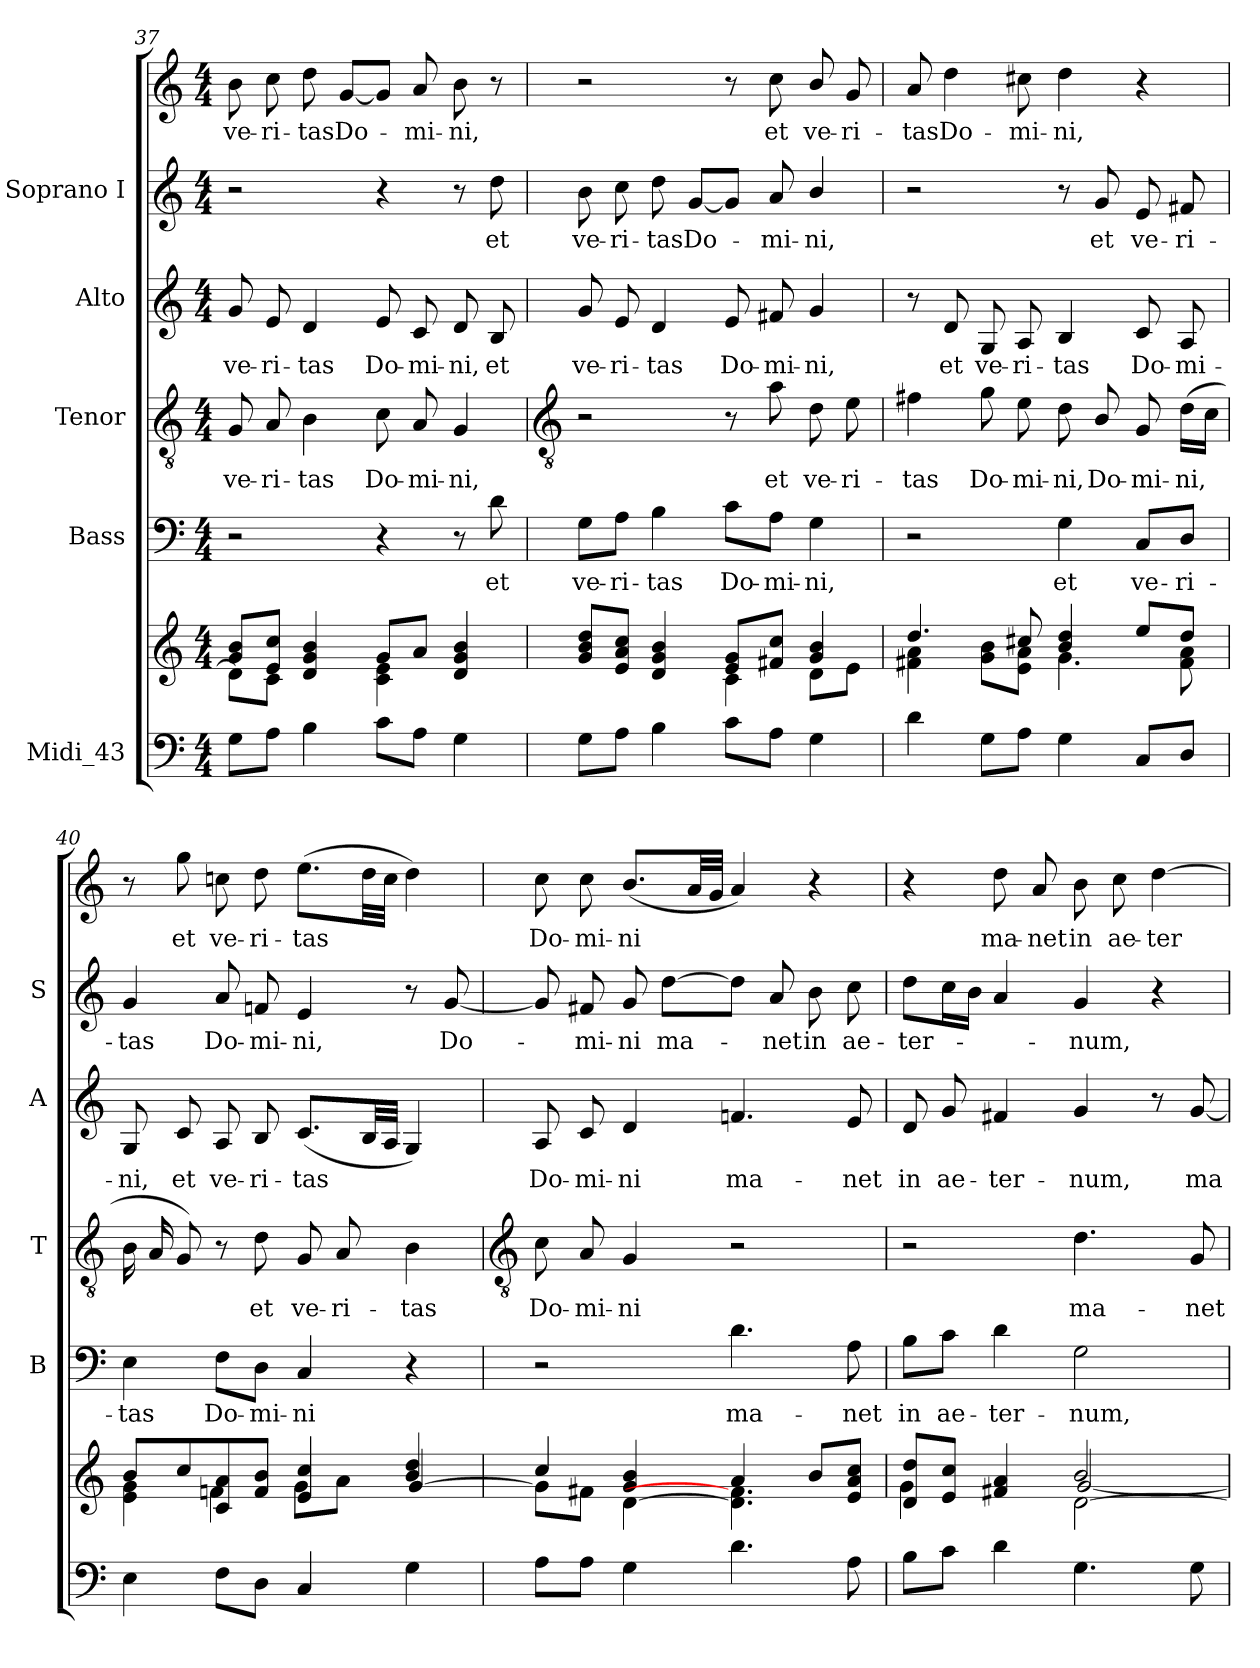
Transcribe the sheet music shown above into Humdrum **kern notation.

**kern	**kern	**kern	**text	**kern	**text	**kern	**text	**kern	**text	**kern	**text
*part5	*part5	*part4	*part4	*part3	*part3	*part2	*part2	*part1	*part1	*part1	*part1
*staff7	*staff6	*staff5	*staff5	*staff4	*staff4	*staff3	*staff3	*staff2	*staff2	*staff1	*staff1
*I"Midi_43	*	*I"Bass	*	*I"Tenor	*	*I"Alto	*	*I"Soprano I	*	*	*
*	*	*I'B	*	*I'T	*	*I'A	*	*I'S	*	*	*
*clefF4	*clefG2	*clefF4	*	*clefGv2	*	*clefG2	*	*clefG2	*	*clefG2	*
*k[]	*k[]	*k[]	*	*k[]	*	*k[]	*	*k[]	*	*k[]	*
*C:	*C:	*C:	*	*C:	*	*C:	*	*C:	*	*C:	*
*M4/4	*M4/4	*M4/4	*	*M4/4	*	*M4/4	*	*M4/4	*	*M4/4	*
=37	=37	=37	=37	=37	=37	=37	=37	=37	=37	=37	=37
*	*^	*	*	*	*	*	*	*	*	*	*
*	*	*^	*	*	*	*	*	*	*	*	*	*
!	!	!	!	!	!	!	!LO:LY:b	!	!LO:LY:b	!	!	!	!LO:LY:b
8GL	8g/ 8b/L	1ryy	8d\L]	2r	.	8G	ve-	8g	ve-	2r	.	8b	ve-
!	!	!	!	!	!	!	!LO:LY:b	!	!LO:LY:b	!	!	!	!LO:LY:b
8AJ	8e/ 8cc/J	.	8c\J	.	.	8A	-ri-	8e	-ri-	.	.	8cc	-ri-
!	!	!	!	!	!	!	!LO:LY:b	!	!LO:LY:b	!	!	!	!LO:LY:b
4B	4d/ 4g/ 4b/	.	4ryy	.	.	4B	-tas	4d	-tas	.	.	8dd	-tas
!	!	!	!	!	!	!	!	!	!	!	!	!	!LO:LY:b
.	.	.	.	.	.	.	.	.	.	.	.	[8gL	Do-
!	!	!	!	!	!	!	!LO:LY:b	!	!LO:LY:b	!	!	!	!
8cL	8g/L	.	4c\ 4e\	4r	.	8c	Do-	8e	Do-	4r	.	8gJ]	.
!	!	!	!	!	!	!	!LO:LY:b	!	!LO:LY:b	!	!	!	!LO:LY:b
8AJ	8a/J	.	.	.	.	8A	-mi-	8c	-mi-	.	.	8a	mi-
!	!	!	!	!	!	!	!LO:LY:b	!	!LO:LY:b	!	!	!	!LO:LY:b
4G	4d/ 4g/ 4b/	.	4ryy	8r	.	4G	-ni,	8d	-ni,	8r	.	8b	-ni,
!	!	!	!	!	!LO:LY:b	!	!	!	!LO:LY:b	!	!LO:LY:b	!	!
.	.	.	.	8d	et	.	.	8B	et	8dd	et	8r	.
!!LO:LB:g=z
=38	=38	=38	=38	=38	=38	=38	=38	=38	=38	=38	=38	=38	=38
*	*	*	*	*	*	*clefGv2	*	*	*	*	*	*	*
!	!	!	!	!	!LO:LY:b	!	!	!	!LO:LY:b	!	!LO:LY:b	!	!
8GL	8g/ 8b/ 8dd/L	1ryy	2ryy	8G\L	ve-	2r	.	8g	ve-	8b	-ve-	2r	.
!	!	!	!	!	!LO:LY:b	!	!	!	!LO:LY:b	!	!LO:LY:b	!	!
8AJ	8e/ 8a/ 8cc/J	.	.	8A\J	-ri-	.	.	8e	-ri-	8cc	-ri-	.	.
!	!	!	!	!	!LO:LY:b	!	!	!	!LO:LY:b	!	!LO:LY:b	!	!
4B	4d/ 4g/ 4b/	.	.	4B	-tas	.	.	4d	-tas	8dd	-tas	.	.
!	!	!	!	!	!	!	!	!	!	!	!LO:LY:b	!	!
.	.	.	.	.	.	.	.	.	.	[8gL	Do-	.	.
!	!	!	!	!	!LO:LY:b	!	!	!	!LO:LY:b	!	!	!	!
8cL	8e/ 8g/L	.	4c\	8c\L	Do-	8r	.	8e	Do-	8gJ]	.	8r	.
!	!	!	!	!	!LO:LY:b	!	!LO:LY:b	!	!LO:LY:b	!	!LO:LY:b	!	!LO:LY:b
8AJ	8f#X/ 8cc/J	.	.	8A\J	-mi-	8a	et	8f#X	-mi-	8a	mi-	8cc	et
!	!	!	!	!	!LO:LY:b	!	!LO:LY:b	!	!LO:LY:b	!	!LO:LY:b	!	!LO:LY:b
4G	4g/ 4b/	.	8d\L	4G	-ni,	8d	ve-	4g	-ni,	4b/	-ni,	8b/	ve-
!	!	!	!	!	!	!	!LO:LY:b	!	!	!	!	!	!LO:LY:b
.	.	.	8e\J	.	.	8e	-ri-	.	.	.	.	8g	-ri-
=39	=39	=39	=39	=39	=39	=39	=39	=39	=39	=39	=39	=39	=39
!	!	!	!	!	!	!	!LO:LY:b	!	!	!	!	!	!LO:LY:b
4d	4.dd/	1ryy	4f#X\ 4a\	2r	.	4f#X	-tas	8r	.	2r	.	8a	tas
!	!	!	!	!	!	!	!	!	!LO:LY:b	!	!	!	!LO:LY:b
.	.	.	.	.	.	.	.	8d	et	.	.	4dd	Do-
!	!	!	!	!	!	!	!LO:LY:b	!	!LO:LY:b	!	!	!	!
8GL	.	.	8g\ 8b\L	.	.	8g	Do-	8G	ve-	.	.	.	.
!	!	!	!	!	!	!	!LO:LY:b	!	!LO:LY:b	!	!	!	!LO:LY:b
8AJ	8cc#X/	.	8e\ 8a\J	.	.	8e	-mi-	8A	-ri-	.	.	8cc#X	-mi-
!	!	!	!	!	!LO:LY:b	!	!LO:LY:b	!	!LO:LY:b	!	!	!	!LO:LY:b
4G	4b/ 4dd/	.	4.g\	4G	et	8d	-ni,	4B	-tas	8r	.	4dd	-ni,
!	!	!	!	!	!	!	!LO:LY:b	!	!	!	!LO:LY:b	!	!
.	.	.	.	.	.	8B/	Do-	.	.	8g	et	.	.
!	!	!	!	!	!LO:LY:b	!	!LO:LY:b	!	!LO:LY:b	!	!LO:LY:b	!	!
8CL	8ee/L	.	.	8C/L	ve-	8G	-mi-	8c	Do-	8e	ve-	4r	.
!	!	!	!	!	!LO:LY:b	!	!LO:LY:b	!	!LO:LY:b	!	!LO:LY:b	!	!
8DJ	8dd/J	.	8f#\ 8a\	8D/J	-ri-	(<16dLL	-ni,	8A	-mi-	8f#X	-ri-	.	.
.	.	.	.	.	.	16cJJ	.	.	.	.	.	.	.
=40	=40	=40	=40	=40	=40	=40	=40	=40	=40	=40	=40	=40	=40
!	!	!	!	!	!LO:LY:b	!	!	!	!LO:LY:b	!	!LO:LY:b	!	!
4E	8b/L	1ryy	4e\ 4g\	4E	-tas	16BLL	.	8G	-ni,	4g	tas	8r	.
.	.	.	.	.	.	16A	.	.	.	.	.	.	.
!	!	!	!	!	!	!	!	!	!LO:LY:b	!	!	!	!LO:LY:b
.	8cc/	.	.	.	.	8GJ)	.	8c	et	.	.	8gg	-et
!	!	!	!	!	!LO:LY:b	!	!	!	!LO:LY:b	!	!LO:LY:b	!	!LO:LY:b
8FL	8c/ 8a/	.	4fn\	8F\L	Do-	8r	.	8A	ve-	8a	Do-	8ccn	ve-
!	!	!	!	!	!LO:LY:b	!	!LO:LY:b	!	!LO:LY:b	!	!LO:LY:b	!	!LO:LY:b
8DJ	8f/ 8b/J	.	.	8D\J	-mi-	8d	et	8B	-ri-	8fn	-mi-	8dd	-ri-
!	!	!	!	!	!LO:LY:b	!	!LO:LY:b	!	!LO:LY:b	!	!LO:LY:b	!	!LO:LY:b
4C	4e/ 4cc/	.	8g\L	4C	-ni	8G	ve-	(<8.cL	-tas	4e	-ni,	(>8.eeL	-tas
!	!	!	!	!	!	!	!LO:LY:b	!	!	!	!	!	!
.	.	.	8a\J	.	.	8A	-ri-	.	.	.	.	.	.
.	.	.	.	.	.	.	.	32BLL	.	.	.	32ddLL	.
.	.	.	.	.	.	.	.	32AJJJ	.	.	.	32ccJJJ	.
!	!	!	!	!	!	!	!LO:LY:b	!	!	!	!	!	!
4G	4b/ 4dd/	.	[4g/	4r	.	4B	-tas	4G)	.	8r	.	4dd)	.
!	!	!	!	!	!	!	!	!	!	!	!LO:LY:b	!	!
.	.	.	.	.	.	.	.	.	.	[8gL	Do-	.	.
!!LO:LB:g=z
=41	=41	=41	=41	=41	=41	=41	=41	=41	=41	=41	=41	=41	=41
*	*	*	*	*	*	*clefGv2	*	*	*	*	*	*	*
!	!	!	!	!	!	!	!LO:LY:b	!	!LO:LY:b	!	!	!	!LO:LY:b
8AL	4cc/	1ryy	8g\L]	2r	.	8c	Do-	8A	Do-	8g]	.	8cc	Do-
!	!	!	!	!	!	!	!LO:LY:b	!	!LO:LY:b	!	!LO:LY:b	!	!LO:LY:b
8AJ	.	.	8f#X\J	.	.	8A	-mi-	8c	-mi-	8f#X	mi-	8cc	-mi-
!	!	!	!	!	!	!	!LO:LY:b	!	!LO:LY:b	!	!LO:LY:b	!	!LO:LY:b
4G	4g/ 4b/	.	[4d\	.	.	4G	-ni	4d	-ni	8g	-ni	(<8.bL	-ni
!	!	!	!	!	!	!	!	!	!	!	!LO:LY:b	!	!
.	.	.	.	.	.	.	.	.	.	[8ddL	ma-	.	.
.	.	.	.	.	.	.	.	.	.	.	.	32aLL	.
.	.	.	.	.	.	.	.	.	.	.	.	32gJJJ	.
!	!	!	!	!	!LO:LY:b	!	!	!	!LO:LY:b	!	!	!	!
4.d	4a/	.	4.d\] 4.f\]	4.d	ma-	2r	.	4.fn	ma-	8ddJ]	.	4a)	.
!	!	!	!	!	!	!	!	!	!	!	!LO:LY:b	!	!
.	.	.	.	.	.	.	.	.	.	8a	net	.	.
!	!	!	!	!	!	!	!	!	!	!	!LO:LY:b	!	!
.	8b/L	.	.	.	.	.	.	.	.	8b	in	4r	.
!	!	!	!	!	!LO:LY:b	!	!	!	!LO:LY:b	!	!LO:LY:b	!	!
8A	8e/ 8a/ 8cc/J	.	8ryy	8A	-net	.	.	8e	-net	8cc	ae-	.	.
=42	=42	=42	=42	=42	=42	=42	=42	=42	=42	=42	=42	=42	=42
!	!	!	!	!	!LO:LY:b	!	!	!	!LO:LY:b	!	!LO:LY:b	!	!
8BL	8d/ 8dd/L	2ryy	4g\	8B\L	in	2r	.	8d	in	8ddL	ter-	4r	.
!	!	!	!	!	!LO:LY:b	!	!	!	!LO:LY:b	!	!	!	!
8cJ	8e/ 8cc/J	.	.	8c\J	ae-	.	.	8g	ae-	16ccL	.	.	.
.	.	.	.	.	.	.	.	.	.	16bJJ	.	.	.
!	!	!	!	!	!LO:LY:b	!	!	!	!LO:LY:b	!	!	!	!LO:LY:b
4d	4f#X/ 4a/	.	4ryy	4d	-ter-	.	.	4f#X	-ter-	4a	.	8dd	-ma-
!	!	!	!	!	!	!	!	!	!	!	!	!	!LO:LY:b
.	.	.	.	.	.	.	.	.	.	.	.	8a	-net
!	!	!	!	!	!LO:LY:b	!	!LO:LY:b	!	!LO:LY:b	!	!LO:LY:b	!	!LO:LY:b
4.G	2b/	[2g/	[2d\	2G	-num,	4.d	ma-	4g	-num,	4g	num,	8b	in
!	!	!	!	!	!	!	!	!	!	!	!	!	!LO:LY:b
.	.	.	.	.	.	.	.	.	.	.	.	8cc	ae-
!	!	!	!	!	!	!	!	!	!	!	!	!	!LO:LY:b
.	.	.	.	.	.	.	.	8r	.	4r	.	[4dd	-ter-
!	!	!	!	!	!	!	!LO:LY:b	!	!LO:LY:b	!	!	!	!
8G	.	.	.	.	.	8G	-net	[8g	ma-	.	.	.	.
*	*v	*v	*v	*	*	*	*	*	*	*	*	*	*
=	=	=	=	=	=	=	=	=	=	=	=
*-	*-	*-	*-	*-	*-	*-	*-	*-	*-	*-	*-
